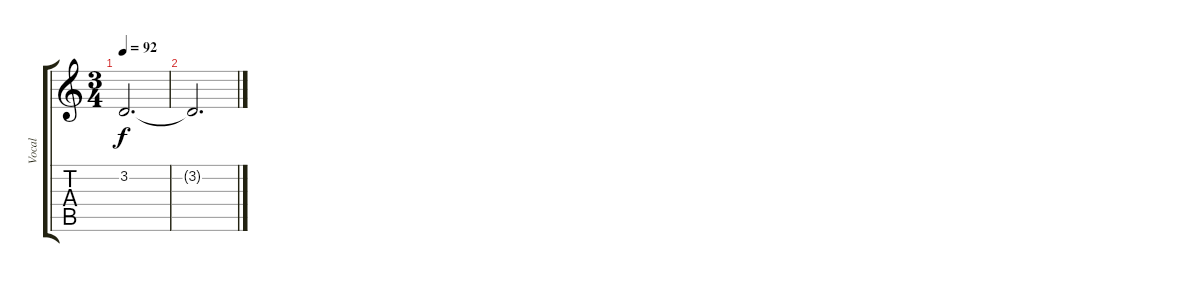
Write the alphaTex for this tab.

\track ("Vocal" "Vocal") {instrument violin}
\staff {score tabs}
\tuning (E4 B3 G3 D3 A2 D2) {hide}
\ts (3 4)
\tempo 92
\clef g2
\ks c
3.2{t}.2{d dy f} |
3.2{t}.2{d}
